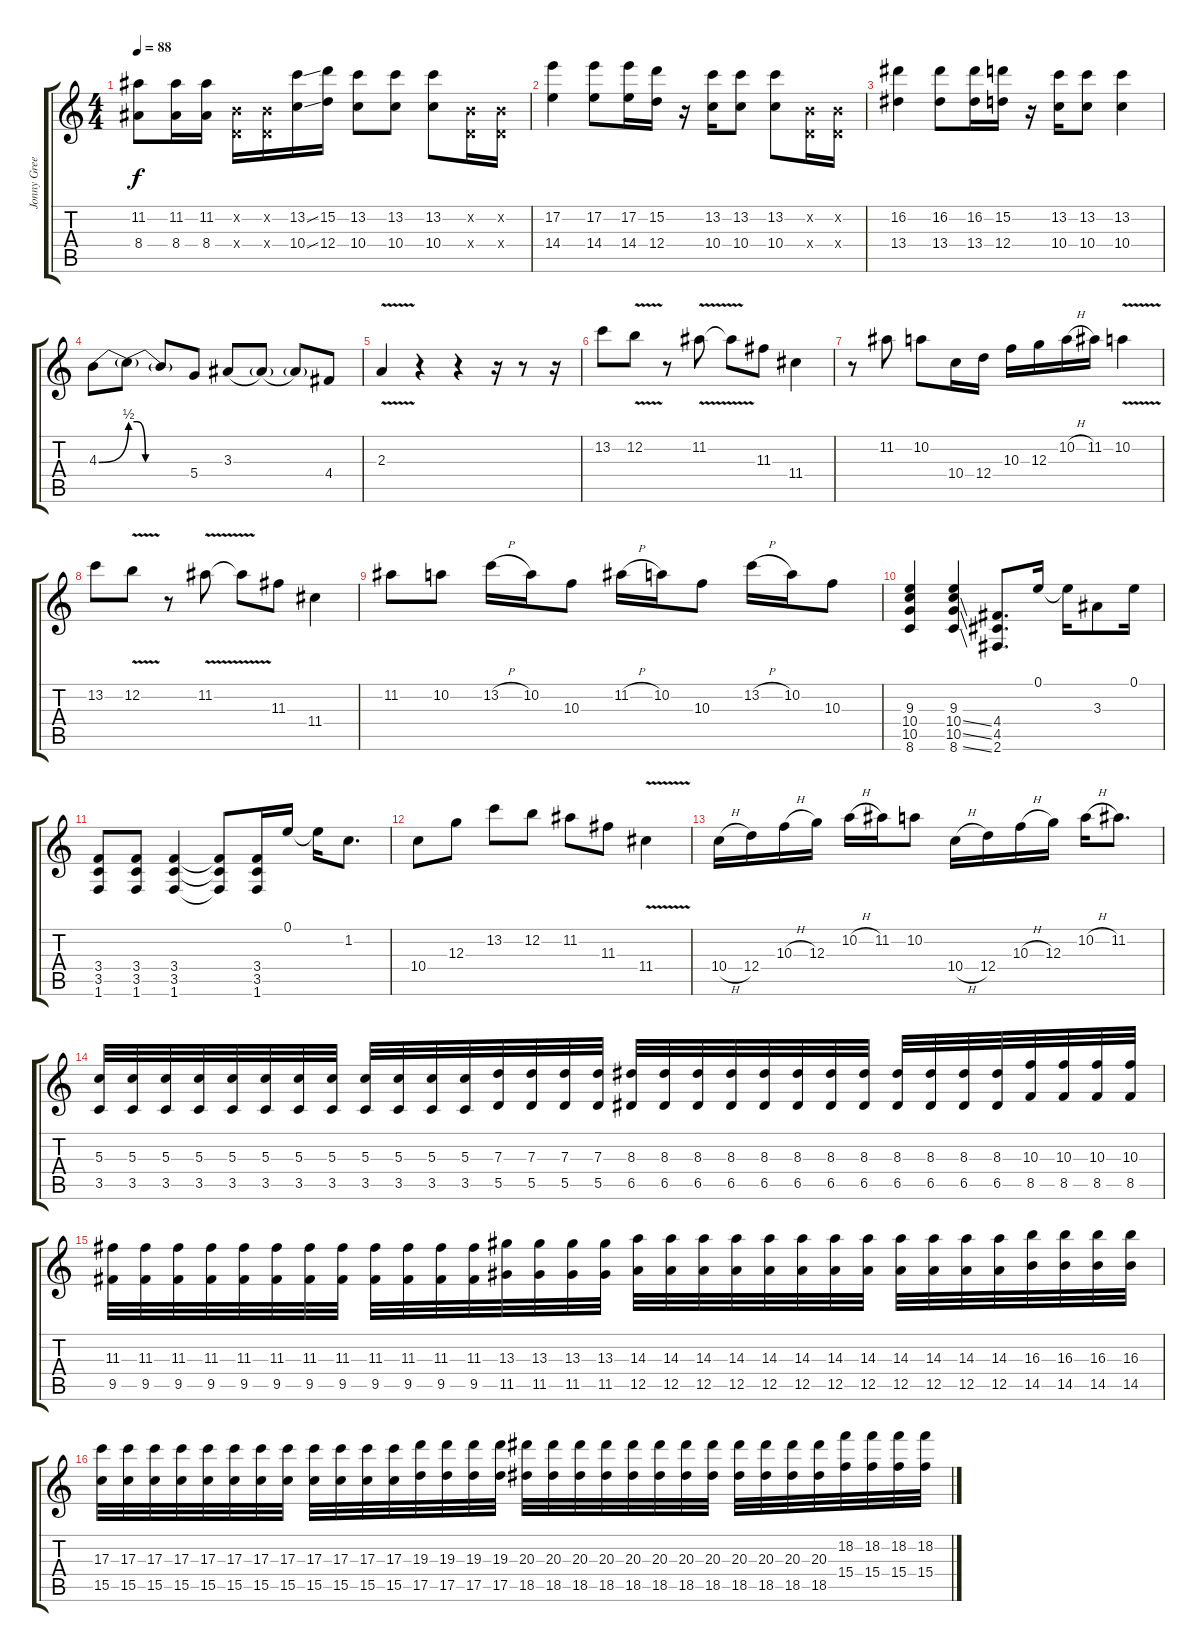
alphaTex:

\track ("Jonny Greenwood" "Jonny Gree") {instrument distortionguitar}
\staff {score tabs}
\tuning (E4 B3 G3 D3 A2 E2) {hide}
\ts (4 4)
\tempo 88
\clef g2
\ks c
(11.2 8.4).8{dy f} (11.2 8.4).16 (11.2 8.4).16 (0.2{x} 0.4{x}).16 (0.2{x} 0.4{x}).16 (13.2{ss} 10.4{ss}).16{volume 6} (15.2 12.4).16 (13.2 10.4).8 (13.2 10.4).8 (13.2 10.4).8 (0.2{x} 0.4{x}).16 (0.2{x} 0.4{x}).16 |
(17.2 14.4).4{volume 8} (17.2 14.4).8 (17.2 14.4).16 (15.2 12.4).16 r.16 (13.2 10.4).16 (13.2 10.4).8 (13.2 10.4).8 (0.2{x} 0.4{x}).16 (0.2{x} 0.4{x}).16 |
(16.2 13.4).4 (16.2 13.4).8 (16.2 13.4).16 (15.2 12.4).16 r.16 (13.2 10.4).16 (13.2 10.4).8 (13.2 10.4).4 |
4.3{be (bend 0 0 60 2)}.8 4.3{be (custom 0 2 15 2 30 0 60 0) t}.8 4.3{be (hold 0 0 60 0) t}.8 5.4.8 3.3{be (hold 0 0 60 0)}.8 3.3{be (hold 0 0 60 0) t}.8 3.3{be (hold 0 0 60 0) t}.8 4.4.8 |
2.3{v}.4 r.4 r.4 r.16 r.8 r.16 |
13.2.8 12.2{v}.8 r.8 11.2{v}.8 11.2{v t}.8 11.3.8 11.4.4 |
r.8 11.2.8 10.2.8 10.4.16 12.4.16 10.3.16 12.3.16 10.2{h}.16 11.2.16 10.2{v}.4 |
13.2.8 12.2{v}.8 r.8 11.2{v}.8 11.2{v t}.8 11.3.8 11.4.4 |
11.2.8 10.2.8 13.2{h}.16 10.2.16 10.3.8 11.2{h}.16 10.2.16 10.3.8 13.2{h}.16 10.2.16 10.3.8 |
(9.3 10.4 10.5 8.6).4 (9.3 10.4{ss} 10.5{ss} 8.6{ss}).4 (4.4 4.5 2.6).8{d} 0.1.16 0.1{t}.16 3.3.8 0.1.16 |
(3.4 3.5 1.6).8 (3.4 3.5 1.6).8 (3.4 3.5 1.6).4 (3.4{t} 3.5{t} 1.6{t}).8 (3.4 3.5 1.6).16 0.1.16 0.1{t}.16 1.2.8{d} |
10.4.8 12.3.8 13.2.8 12.2.8 11.2.8 11.3.8 11.4{v}.4 |
10.4{h}.16 12.4.16 10.3{h}.16 12.3.16 10.2{h}.16 11.2.16 10.2.8 10.4{h}.16 12.4.16 10.3{h}.16 12.3.16 10.2{h}.16 11.2.8{d} |
(5.3 3.5).32 (5.3 3.5).32 (5.3 3.5).32 (5.3 3.5).32 (5.3 3.5).32 (5.3 3.5).32 (5.3 3.5).32 (5.3 3.5).32 (5.3 3.5).32 (5.3 3.5).32 (5.3 3.5).32 (5.3 3.5).32 (7.3 5.5).32 (7.3 5.5).32 (7.3 5.5).32 (7.3 5.5).32 (8.3 6.5).32 (8.3 6.5).32 (8.3 6.5).32 (8.3 6.5).32 (8.3 6.5).32 (8.3 6.5).32 (8.3 6.5).32 (8.3 6.5).32 (8.3 6.5).32 (8.3 6.5).32 (8.3 6.5).32 (8.3 6.5).32 (10.3 8.5).32 (10.3 8.5).32 (10.3 8.5).32 (10.3 8.5).32 |
(11.3 9.5).32 (11.3 9.5).32 (11.3 9.5).32 (11.3 9.5).32 (11.3 9.5).32 (11.3 9.5).32 (11.3 9.5).32 (11.3 9.5).32 (11.3 9.5).32 (11.3 9.5).32 (11.3 9.5).32 (11.3 9.5).32 (13.3 11.5).32 (13.3 11.5).32 (13.3 11.5).32 (13.3 11.5).32 (14.3 12.5).32 (14.3 12.5).32 (14.3 12.5).32 (14.3 12.5).32 (14.3 12.5).32 (14.3 12.5).32 (14.3 12.5).32 (14.3 12.5).32 (14.3 12.5).32 (14.3 12.5).32 (14.3 12.5).32 (14.3 12.5).32 (16.3 14.5).32 (16.3 14.5).32 (16.3 14.5).32 (16.3 14.5).32 |
(17.3 15.5).32 (17.3 15.5).32 (17.3 15.5).32 (17.3 15.5).32 (17.3 15.5).32 (17.3 15.5).32 (17.3 15.5).32 (17.3 15.5).32 (17.3 15.5).32 (17.3 15.5).32 (17.3 15.5).32 (17.3 15.5).32 (19.3 17.5).32 (19.3 17.5).32 (19.3 17.5).32 (19.3 17.5).32 (20.3 18.5).32 (20.3 18.5).32 (20.3 18.5).32 (20.3 18.5).32 (20.3 18.5).32 (20.3 18.5).32 (20.3 18.5).32 (20.3 18.5).32 (20.3 18.5).32 (20.3 18.5).32 (20.3 18.5).32 (20.3 18.5).32 (18.2 15.4).32 (18.2 15.4).32 (18.2 15.4).32 (18.2 15.4).32
